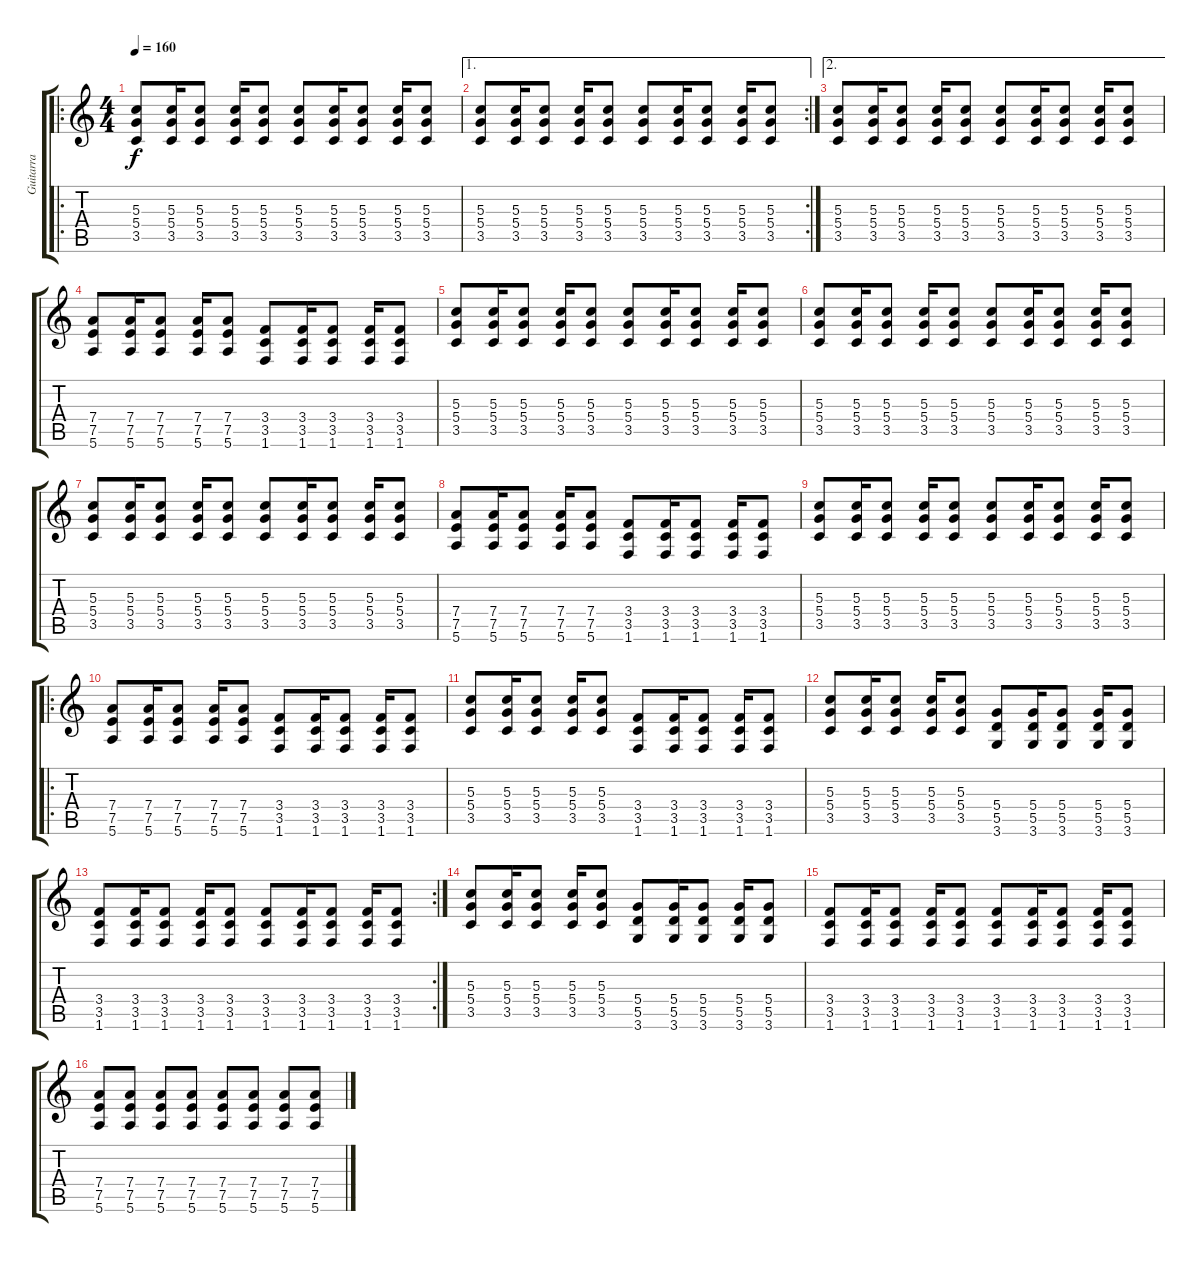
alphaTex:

\track ("Guitarra" "Guitarra") {instrument electricguitarclean}
\staff {score tabs}
\tuning (E4 B3 G3 D3 A2 E2) {hide}
\ro
\ts (4 4)
\tempo 160
\clef g2
\ks c
(5.3 5.4 3.5).8{dy f instrument electricguitarclean} (5.3 5.4 3.5).16 (5.3 5.4 3.5).8 (5.3 5.4 3.5).16 (5.3 5.4 3.5).8 (5.3 5.4 3.5).8 (5.3 5.4 3.5).16 (5.3 5.4 3.5).8 (5.3 5.4 3.5).16 (5.3 5.4 3.5).8 |
\ae 1
\rc 2
(5.3 5.4 3.5).8 (5.3 5.4 3.5).16 (5.3 5.4 3.5).8 (5.3 5.4 3.5).16 (5.3 5.4 3.5).8 (5.3 5.4 3.5).8 (5.3 5.4 3.5).16 (5.3 5.4 3.5).8 (5.3 5.4 3.5).16 (5.3 5.4 3.5).8 |
\ae 2
(5.3 5.4 3.5).8 (5.3 5.4 3.5).16 (5.3 5.4 3.5).8 (5.3 5.4 3.5).16 (5.3 5.4 3.5).8 (5.3 5.4 3.5).8 (5.3 5.4 3.5).16 (5.3 5.4 3.5).8 (5.3 5.4 3.5).16 (5.3 5.4 3.5).8 |
(7.4 7.5 5.6).8{instrument overdrivenguitar} (7.4 7.5 5.6).16 (7.4 7.5 5.6).8 (7.4 7.5 5.6).16 (7.4 7.5 5.6).8 (3.4 3.5 1.6).8 (3.4 3.5 1.6).16 (3.4 3.5 1.6).8 (3.4 3.5 1.6).16 (3.4 3.5 1.6).8 |
(5.3 5.4 3.5).8 (5.3 5.4 3.5).16 (5.3 5.4 3.5).8 (5.3 5.4 3.5).16 (5.3 5.4 3.5).8 (5.3 5.4 3.5).8 (5.3 5.4 3.5).16 (5.3 5.4 3.5).8 (5.3 5.4 3.5).16 (5.3 5.4 3.5).8 |
(5.3 5.4 3.5).8{instrument electricguitarclean} (5.3 5.4 3.5).16 (5.3 5.4 3.5).8 (5.3 5.4 3.5).16 (5.3 5.4 3.5).8 (5.3 5.4 3.5).8 (5.3 5.4 3.5).16 (5.3 5.4 3.5).8 (5.3 5.4 3.5).16 (5.3 5.4 3.5).8 |
(5.3 5.4 3.5).8 (5.3 5.4 3.5).16 (5.3 5.4 3.5).8 (5.3 5.4 3.5).16 (5.3 5.4 3.5).8 (5.3 5.4 3.5).8 (5.3 5.4 3.5).16 (5.3 5.4 3.5).8 (5.3 5.4 3.5).16 (5.3 5.4 3.5).8 |
(7.4 7.5 5.6).8{instrument overdrivenguitar} (7.4 7.5 5.6).16 (7.4 7.5 5.6).8 (7.4 7.5 5.6).16 (7.4 7.5 5.6).8 (3.4 3.5 1.6).8 (3.4 3.5 1.6).16 (3.4 3.5 1.6).8 (3.4 3.5 1.6).16 (3.4 3.5 1.6).8 |
(5.3 5.4 3.5).8 (5.3 5.4 3.5).16 (5.3 5.4 3.5).8 (5.3 5.4 3.5).16 (5.3 5.4 3.5).8 (5.3 5.4 3.5).8 (5.3 5.4 3.5).16 (5.3 5.4 3.5).8 (5.3 5.4 3.5).16 (5.3 5.4 3.5).8 |
\ro
(7.4 7.5 5.6).8 (7.4 7.5 5.6).16 (7.4 7.5 5.6).8 (7.4 7.5 5.6).16 (7.4 7.5 5.6).8 (3.4 3.5 1.6).8 (3.4 3.5 1.6).16 (3.4 3.5 1.6).8 (3.4 3.5 1.6).16 (3.4 3.5 1.6).8 |
(5.3 5.4 3.5).8 (5.3 5.4 3.5).16 (5.3 5.4 3.5).8 (5.3 5.4 3.5).16 (5.3 5.4 3.5).8 (3.4 3.5 1.6).8 (3.4 3.5 1.6).16 (3.4 3.5 1.6).8 (3.4 3.5 1.6).16 (3.4 3.5 1.6).8 |
(5.3 5.4 3.5).8 (5.3 5.4 3.5).16 (5.3 5.4 3.5).8 (5.3 5.4 3.5).16 (5.3 5.4 3.5).8 (5.4 5.5 3.6).8 (5.4 5.5 3.6).16 (5.4 5.5 3.6).8 (5.4 5.5 3.6).16 (5.4 5.5 3.6).8 |
\rc 2
(3.4 3.5 1.6).8 (3.4 3.5 1.6).16 (3.4 3.5 1.6).8 (3.4 3.5 1.6).16 (3.4 3.5 1.6).8 (3.4 3.5 1.6).8 (3.4 3.5 1.6).16 (3.4 3.5 1.6).8 (3.4 3.5 1.6).16 (3.4 3.5 1.6).8 |
(5.3 5.4 3.5).8 (5.3 5.4 3.5).16 (5.3 5.4 3.5).8 (5.3 5.4 3.5).16 (5.3 5.4 3.5).8 (5.4 5.5 3.6).8 (5.4 5.5 3.6).16 (5.4 5.5 3.6).8 (5.4 5.5 3.6).16 (5.4 5.5 3.6).8 |
(3.4 3.5 1.6).8 (3.4 3.5 1.6).16 (3.4 3.5 1.6).8 (3.4 3.5 1.6).16 (3.4 3.5 1.6).8 (3.4 3.5 1.6).8 (3.4 3.5 1.6).16 (3.4 3.5 1.6).8 (3.4 3.5 1.6).16 (3.4 3.5 1.6).8 |
(7.4 7.5 5.6).8 (7.4 7.5 5.6).8 (7.4 7.5 5.6).8 (7.4 7.5 5.6).8 (7.4 7.5 5.6).8 (7.4 7.5 5.6).8 (7.4 7.5 5.6).8 (7.4 7.5 5.6).8
